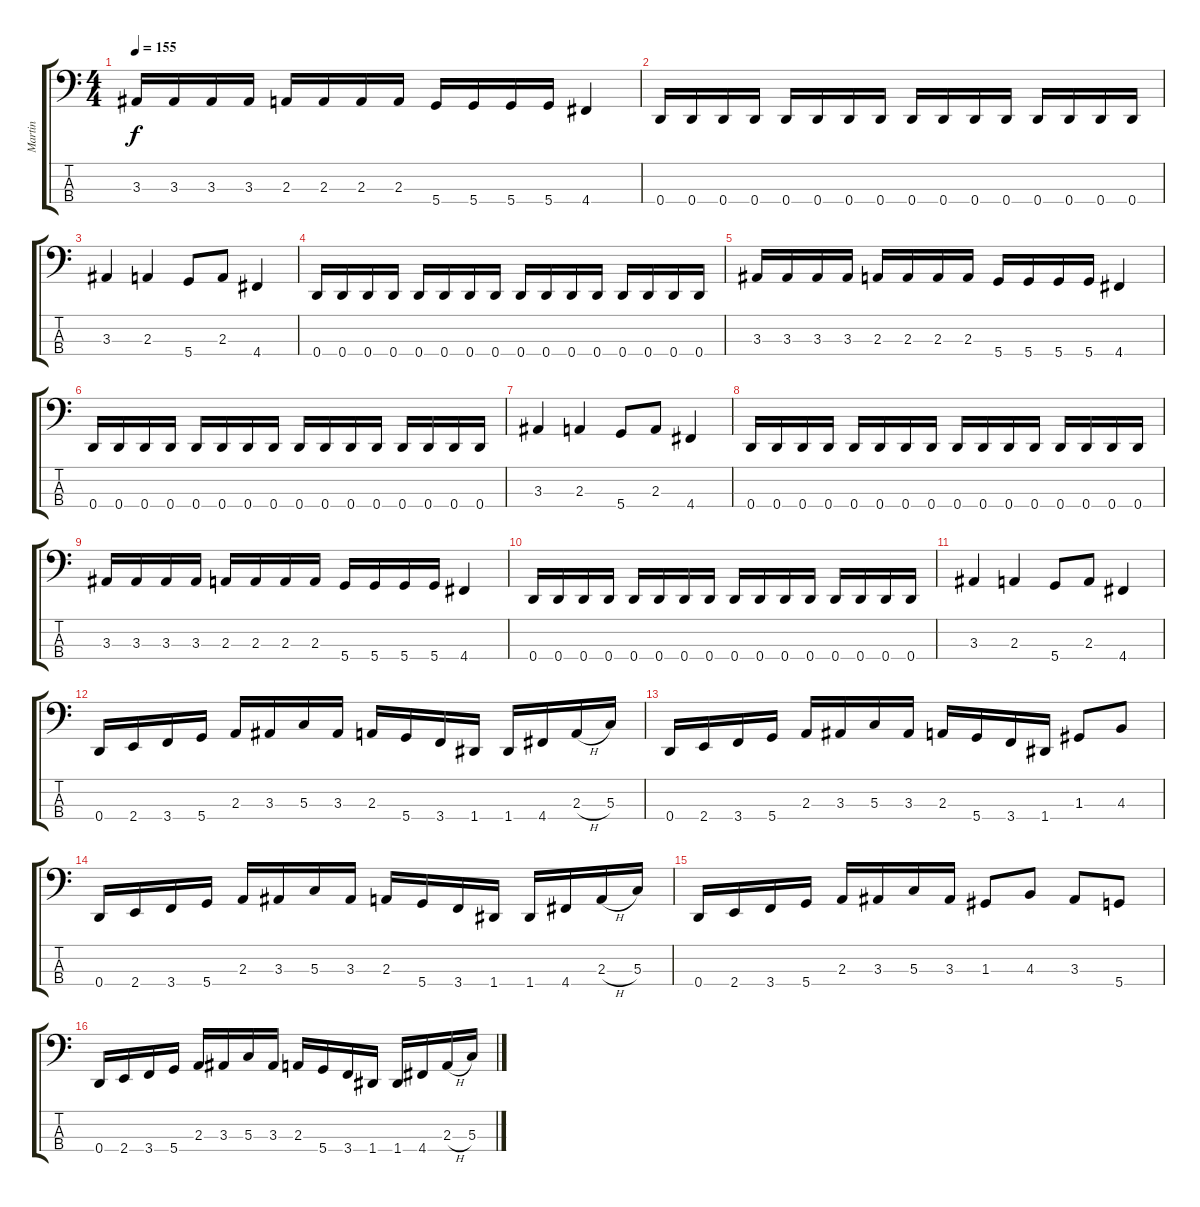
\track ("Martin" "Martin") {instrument electricbasspick}
\staff {score tabs}
\tuning (F2 C2 G1 D1) {hide}
\ts (4 4)
\tempo 155
\clef f4
\ks c
3.3.16{dy f} 3.3.16 3.3.16 3.3.16 2.3.16 2.3.16 2.3.16 2.3.16 5.4.16 5.4.16 5.4.16 5.4.16 4.4.4 |
0.4.16 0.4.16 0.4.16 0.4.16 0.4.16 0.4.16 0.4.16 0.4.16 0.4.16 0.4.16 0.4.16 0.4.16 0.4.16 0.4.16 0.4.16 0.4.16 |
3.3.4 2.3.4 5.4.8 2.3.8 4.4.4 |
0.4.16 0.4.16 0.4.16 0.4.16 0.4.16 0.4.16 0.4.16 0.4.16 0.4.16 0.4.16 0.4.16 0.4.16 0.4.16 0.4.16 0.4.16 0.4.16 |
3.3.16 3.3.16 3.3.16 3.3.16 2.3.16 2.3.16 2.3.16 2.3.16 5.4.16 5.4.16 5.4.16 5.4.16 4.4.4 |
0.4.16 0.4.16 0.4.16 0.4.16 0.4.16 0.4.16 0.4.16 0.4.16 0.4.16 0.4.16 0.4.16 0.4.16 0.4.16 0.4.16 0.4.16 0.4.16 |
3.3.4 2.3.4 5.4.8 2.3.8 4.4.4 |
0.4.16 0.4.16 0.4.16 0.4.16 0.4.16 0.4.16 0.4.16 0.4.16 0.4.16 0.4.16 0.4.16 0.4.16 0.4.16 0.4.16 0.4.16 0.4.16 |
3.3.16 3.3.16 3.3.16 3.3.16 2.3.16 2.3.16 2.3.16 2.3.16 5.4.16 5.4.16 5.4.16 5.4.16 4.4.4 |
0.4.16 0.4.16 0.4.16 0.4.16 0.4.16 0.4.16 0.4.16 0.4.16 0.4.16 0.4.16 0.4.16 0.4.16 0.4.16 0.4.16 0.4.16 0.4.16 |
3.3.4 2.3.4 5.4.8 2.3.8 4.4.4 |
0.4.16 2.4.16 3.4.16 5.4.16 2.3.16 3.3.16 5.3.16 3.3.16 2.3.16 5.4.16 3.4.16 1.4.16 1.4.16 4.4.16 2.3{h}.16 5.3.16 |
0.4.16 2.4.16 3.4.16 5.4.16 2.3.16 3.3.16 5.3.16 3.3.16 2.3.16 5.4.16 3.4.16 1.4.16 1.3.8 4.3.8 |
0.4.16 2.4.16 3.4.16 5.4.16 2.3.16 3.3.16 5.3.16 3.3.16 2.3.16 5.4.16 3.4.16 1.4.16 1.4.16 4.4.16 2.3{h}.16 5.3.16 |
0.4.16 2.4.16 3.4.16 5.4.16 2.3.16 3.3.16 5.3.16 3.3.16 1.3.8 4.3.8 3.3.8 5.4.8 |
0.4.16 2.4.16 3.4.16 5.4.16 2.3.16 3.3.16 5.3.16 3.3.16 2.3.16 5.4.16 3.4.16 1.4.16 1.4.16 4.4.16 2.3{h}.16 5.3.16
